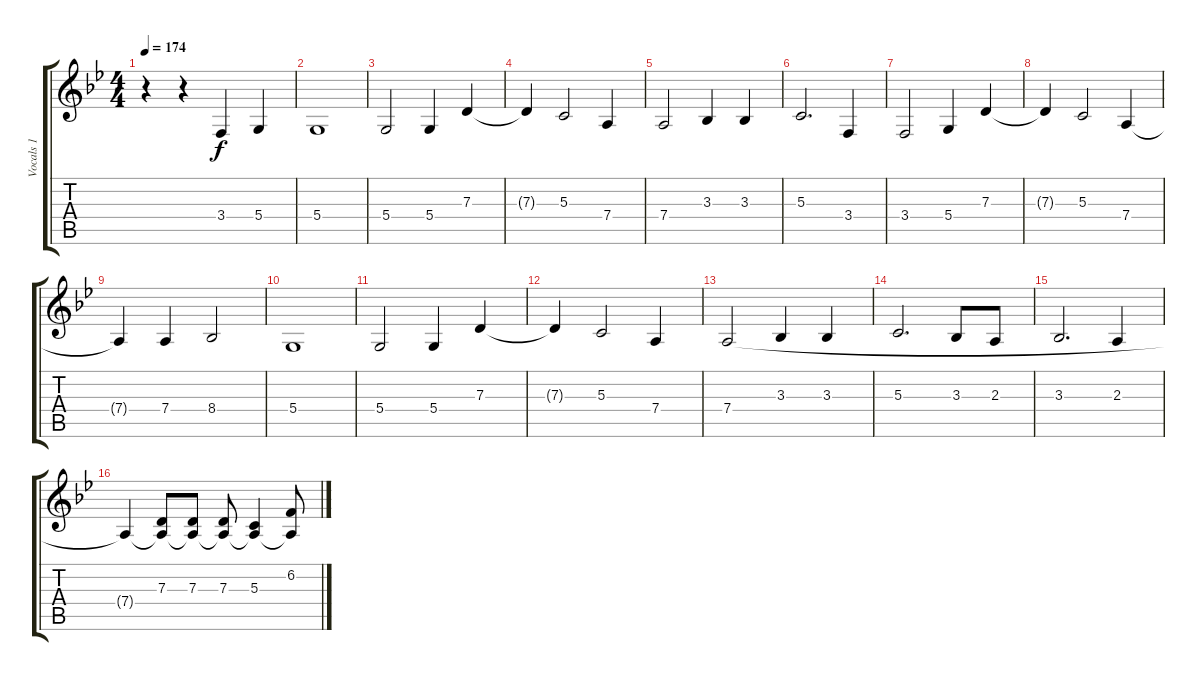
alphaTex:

\track ("Vocals 1" "Vocals 1") {instrument lead3calliope}
\staff {score tabs}
\tuning (E4 B3 G3 D3 A2 E2) {hide}
\ts (4 4)
\tempo 174
\clef g2
\ks gminor
r.4{dy f} r.4 3.4.4 5.4.4 |
5.4.1 |
5.4.2 5.4.4 7.3.4 |
7.3{t}.4 5.3.2 7.4.4 |
7.4.2 3.3.4 3.3.4 |
5.3.2{d} 3.4.4 |
3.4.2 5.4.4 7.3.4 |
7.3{t}.4 5.3.2 7.4.4 |
7.4{t}.4 7.4.4 8.4.2 |
5.4.1 |
5.4.2 5.4.4 7.3.4 |
7.3{t}.4 5.3.2 7.4.4 |
7.4.2 3.3.4 3.3.4 |
5.3.2{d} 3.3.8 2.3.8 |
3.3.2{d} 2.3.4 |
7.4{t}.4 (7.3 7.4{t}).8 (7.3 7.4{t}).8 (7.3 7.4{t}).8 (5.3 7.4{t}).4 (6.2 7.4{t}).8
